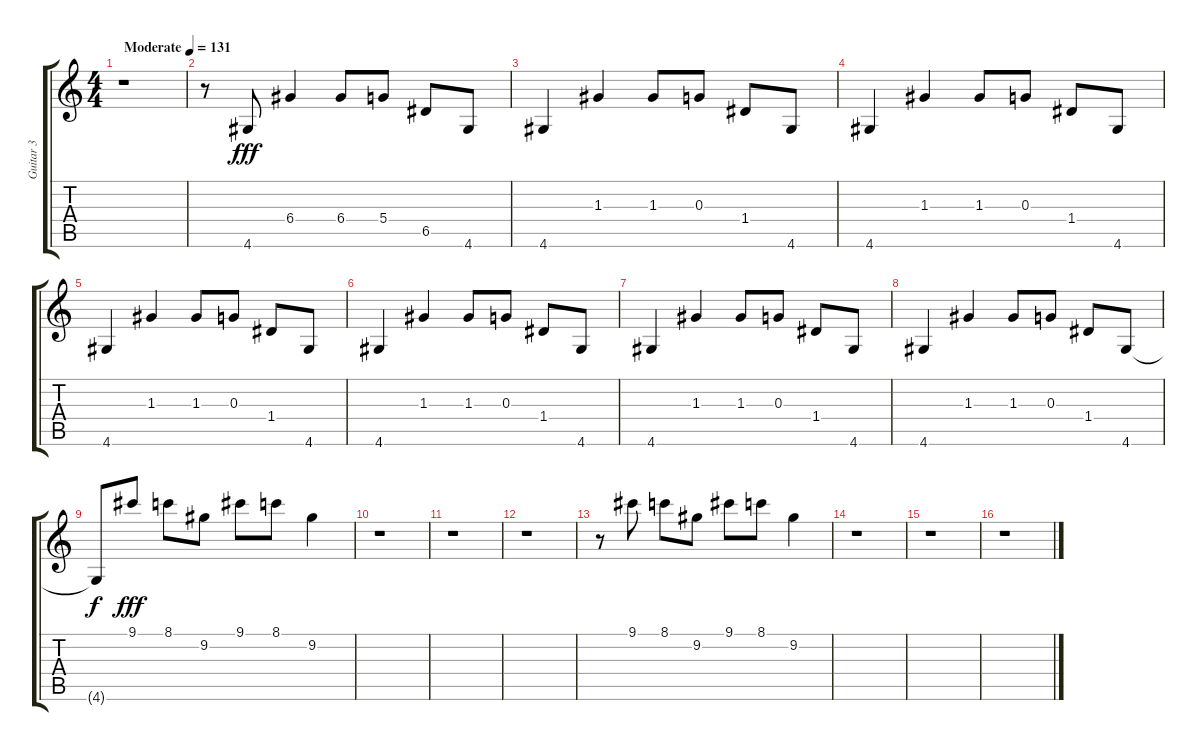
\track ("Guitar 3" "Guitar 3") {instrument overdrivenguitar}
\staff {score tabs}
\tuning (E4 B3 G3 D3 A2 E2) {hide}
\ts (4 4)
\tempo (131 "Moderate")
\clef g2
\ks c
r.1{dy fff instrument overdrivenguitar} |
r.8 4.6.8 6.4.4 6.4.8 5.4.8 6.5.8 4.6.8 |
4.6.4 1.3.4 1.3.8 0.3.8 1.4.8 4.6.8 |
4.6.4 1.3.4 1.3.8 0.3.8 1.4.8 4.6.8 |
4.6.4 1.3.4 1.3.8 0.3.8 1.4.8 4.6.8 |
4.6.4 1.3.4 1.3.8 0.3.8 1.4.8 4.6.8 |
4.6.4 1.3.4 1.3.8 0.3.8 1.4.8 4.6.8 |
4.6.4 1.3.4 1.3.8 0.3.8 1.4.8 4.6.8 |
4.6{t}.8{dy f} 9.1.8{dy fff} 8.1.8 9.2.8 9.1.8 8.1.8 9.2.4 |
r.1 |
r.1 |
r.1 |
r.8 9.1.8 8.1.8 9.2.8 9.1.8 8.1.8 9.2.4 |
r.1 |
r.1 |
r.1
